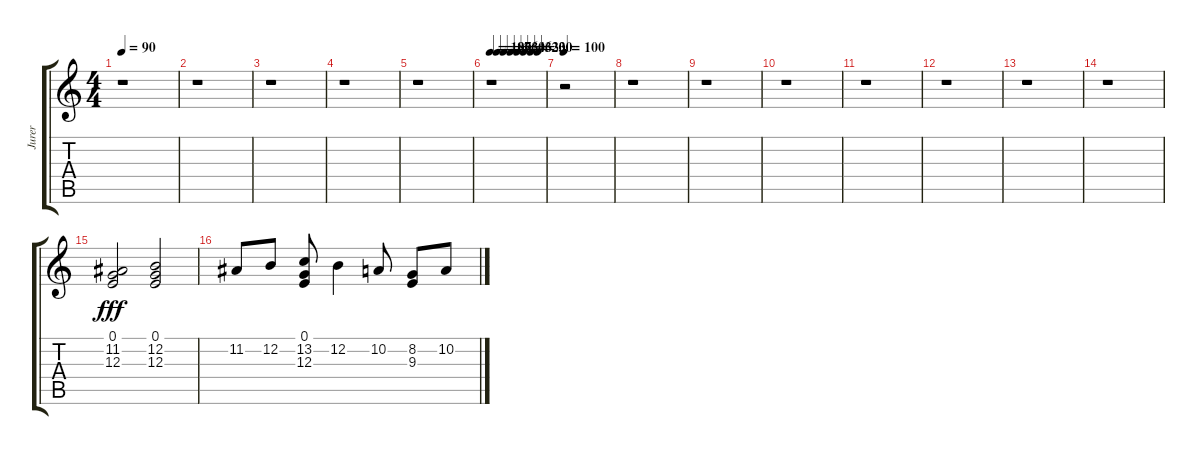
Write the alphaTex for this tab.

\track ("Jurer" "Jurer") {instrument cello}
\staff {score tabs}
\tuning (E4 B3 G3 D3 A2 E2) {hide}
\ts (4 4)
\tempo 90
\clef g2
\ks c
r.1{dy fff} |
r.1 |
r.1 |
r.1 |
r.1 |
\tempo 100
\tempo (87 0.125)
\tempo (73 0.25)
\tempo (60 0.375)
\tempo (46 0.5)
\tempo (33 0.625)
\tempo (20 0.75)
\tempo (30 0.875)
r.1 |
\tempo 100
r.2 |
r.1 |
r.1 |
r.1 |
r.1 |
r.1 |
r.1 |
r.1 |
(0.1 11.2 12.3).2 (0.1 12.2 12.3).2 |
11.2.8 12.2.8 (0.1 13.2 12.3).8 12.2.4 10.2.8 (8.2 9.3).8 10.2.8
